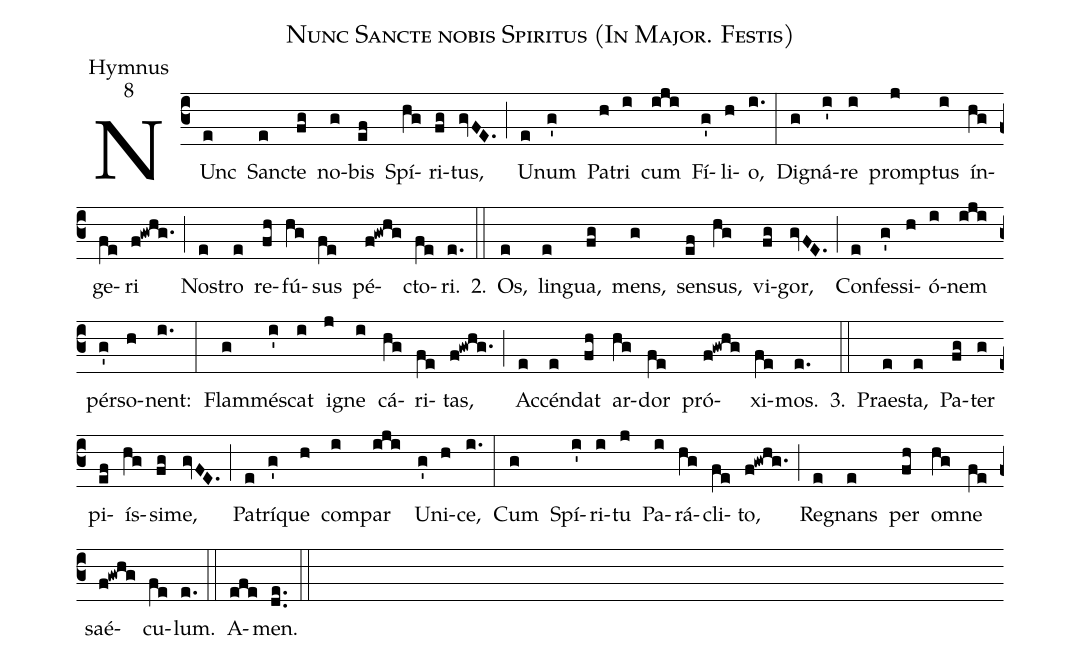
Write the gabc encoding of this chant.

name:Nunc Sancte nobis Spiritus (In Major. Festis);
office-part:Hymnus;
mode:8;
%%
(c3) NUnc(e) San(e)cte(fg) no(g)bis(ef) Spí(hg)ri(fg)tus,(gvFE.) (;) U(e)num(g') Pa(h)tri(i) cum(iji) Fí(g')li(h)o,(i.) (:) Di(g)gná(i')re(i) promp(j)tus(i) ín(hg)ge(fe)ri(f!gwhg.) (;) No(e)stro(e) re(fh)fú(hg)sus(fe) pé(f!gwhg)cto(fe)ri.(e.) 2.(::) Os,(e) lin(e)gua,(fg) mens,(g) sen(ef)sus,(hg) vi(fg)gor,(gvFE.) (;) Con(e)fes(g')si(h)ó(i)nem(iji) pér(g')so(h)nent:(i.) (:) Flam(g)mé(i')scat(i) i(j)gne(i) cá(hg)ri(fe)tas,(f!gwhg.) (;) Ac(e)cén(e)dat(fh) ar(hg)dor(fe) pró(f!gwhg)xi(fe)mos.(e.) 3.(::) Prae(e)sta,(e) Pa(fg)ter(g) pi(ef)ís(hg)si(fg)me,(gvFE.) (;) Pa(e)trí(g')que(h) com(i)par(iji) U(g')ni(h)ce,(i.) (:) Cum(g) Spí(i')ri(i)tu(j) Pa(i)rá(hg)cli(fe)to,(f!gwhg.) (;) Re(e)gnans(e) per(fh) o(hg)mne(fe) saé(f!gwhg)cu(fe)lum.(e.) (::) A(efe)men.(de..) (::)
